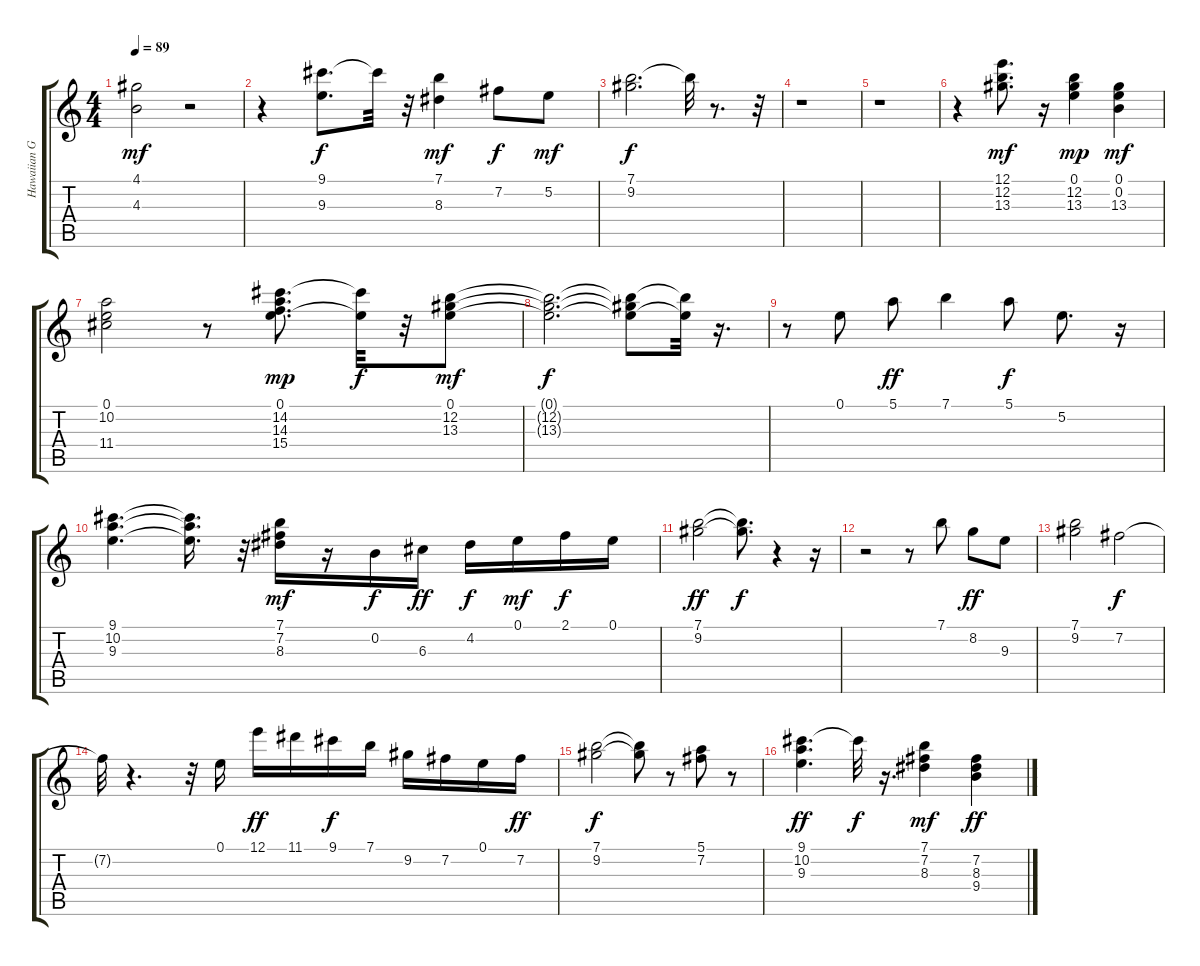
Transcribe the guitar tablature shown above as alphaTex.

\track ("Hawaiian Guitar (Pedal Steel)" "Hawaiian G") {instrument electricguitarjazz}
\staff {score tabs}
\tuning (E4 B3 G3 D3 A2 E2) {hide}
\ts (4 4)
\tempo 89
\clef g2
\ks c
(4.1 4.3).2{dy mf} r.2 |
r.4 (9.1 9.3).8{d dy f} 9.1{t}.32 r.32 (7.1 8.3).4{dy mf} 7.2.8{dy f} 5.2.8{dy mf} |
(7.1 9.2).2{d dy f} 7.1{t}.32 r.8{d} r.32 |
r.1 |
r.1 |
r.4 (12.1 12.2 13.3).8{d dy mf} r.16 (0.1 12.2 13.3).4{dy mp} (0.1 0.2 13.3).4{dy mf} |
(0.1 10.2 11.4).2 r.8 (0.1 14.2 14.3 15.4).8{d dy mp} (0.1{t} 14.2{t}).32{dy f} r.32 (0.1 12.2 13.3).8{dy mf} |
(0.1{t} 12.2{t} 13.3{t}).2{d dy f} (0.1{t} 12.2{t} 13.3{t}).8 (0.1{t} 12.2{t}).32 r.16{d} |
r.8 0.1.8 5.1.8{dy ff} 7.1.4 5.1.8{dy f} 5.2.8{d} r.16 |
(9.1 10.2 9.3).4{d} (9.1{t} 10.2{t} 9.3{t}).16{d} r.32 (7.1 7.2 8.3).16{dy mf} r.16 0.2.16{dy f} 6.3.16{dy ff} 4.2.16{dy f} 0.1.16{dy mf} 2.1.16{dy f} 0.1.16 |
(7.1 9.2).2{dy ff} (7.1{t} 9.2{t}).8{d dy f} r.4 r.16 |
r.2 r.8 7.1.8 8.2.8{dy ff} 9.3.8 |
(7.1 9.2).2 7.2.2{dy f} |
7.2{t}.32 r.4{d} r.32 0.1.16 12.1.16{dy ff} 11.1.16 9.1.16{dy f} 7.1.16 9.2.16 7.2.16 0.1.16 7.2.16{dy ff} |
(7.1 9.2).2{dy f} (7.1{t} 9.2{t}).8 r.8 (5.1 7.2).8 r.8 |
(9.1 10.2 9.3).4{d dy ff} 9.1{t}.32{dy f} r.16{d} (7.1 7.2 8.3).4{dy mf} (7.2 8.3 9.4).4{dy ff}
